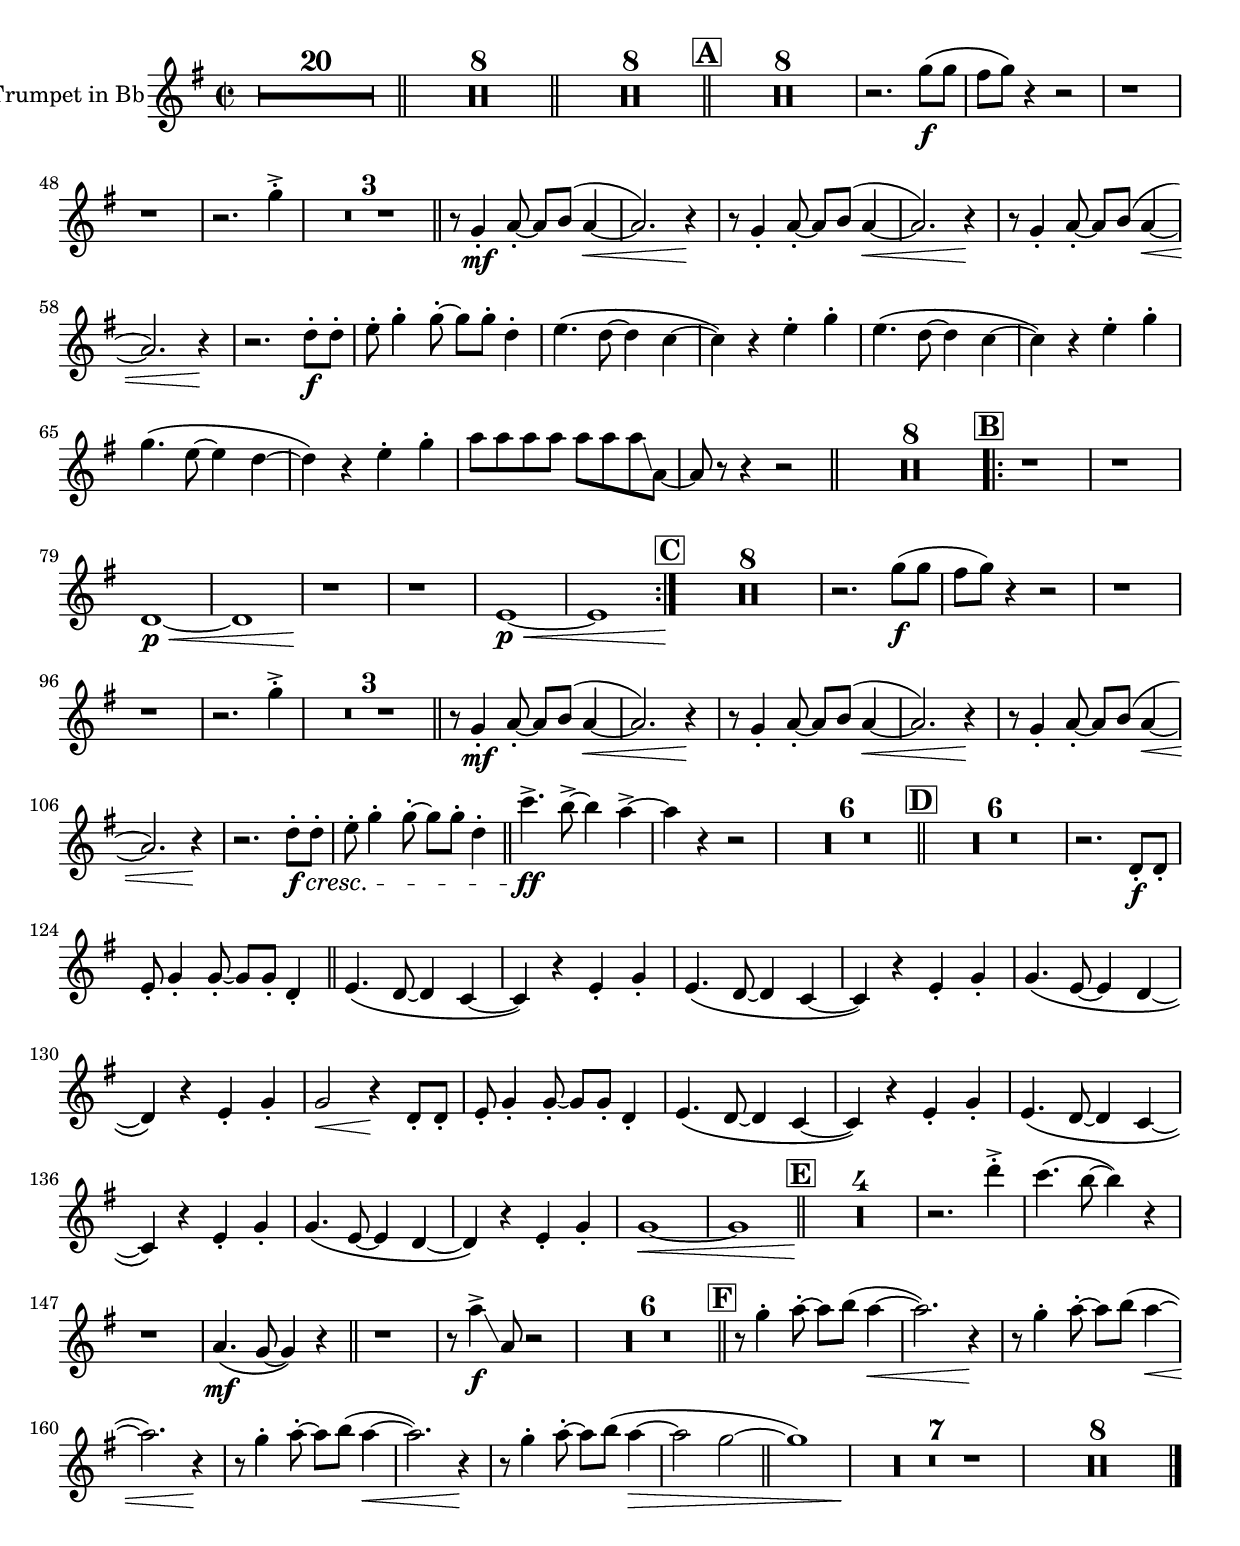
\version "2.18.2"

global = {
  \set Score.markFormatter = #format-mark-box-letters
  \key d \minor
  \time 2/2
}

trumpetBb = \relative c'' {
  \global
  \transposition bes
  \compressFullBarRests
  R1*20 | \bar "||"
  R1*8 | \bar "||"
  R1* 8 | \bar "||"
  \mark \default
  R1*8 |
  r2. f8\(\f f |
  e f\) r4 r2 |
  r1 | r1 |
  r2. f4->-. |
  R1*3 | \bar "||"
  r8 f,4-.\mf g8~-. g a^( g4~\< | g2.) r4\! |
  r8 f4-. g8~-. g a^( g4~\< | g2.) r4\! |
  r8 f4-. g8~-. g a^( g4~\< | g2.) r4\! |
  r2. c8-.\f c-. | d8-. f4-. f8~-. f f-. c4-. |
  d4.\( c8~ c4 bes4~ | bes4\) r4 d4-. f-. |
  d4.\( c8~ c4 bes4~ | bes4\) r4 d4-. f-. |
  f4.\( d8~ d4 c4~ | c4\) r d-. f-. | g8 g g g g g g\glissando g,~ | g8 r8 r4 r2 | \bar "||" |
  R1*8 |
  \mark \default
  \repeat volta 2 {r1 | r1 | c,1~\<\p | c1 | r1\! | r1 | d~\<\p | d} |
  \mark \default
  R1*8\! |
  r2. f'8(\f f |
  e f) r4 r2 |
  r1 | r1 |
  r2. f4->-. |
  R1*3 | \bar "||"
  r8 f,4-.\mf g8~-. g a^( g4~\< | g2.) r4\! |
  r8 f4-. g8~-. g a^( g4~\< | g2.) r4\! |
  r8 f4-. g8~-. g a^( g4~\< | g2.) r4\! |
  r2. c8-.\f\cresc c-. | d8-. f4-. f8~-. f f-. c4-. | \bar "||"
  bes'4.\ff-> a8~-> a4 g~-> | g r r2 | R1*6 | \bar "||" |
  \mark \default
  R1*6 | r2. c,,8-.\f c-. | d8-. f4-. f8~-. f f-. c4-. | \bar "||"
  d4.\( c8~ c4 bes4~ | bes4\) r4 d4-. f-. |
  d4.\( c8~ c4 bes4~ | bes4\) r4 d4-. f-. |
  f4.\( d8~ d4 c4~ | c4\) r d-. f-. | f2\< r4\! c8-. c-. | d8-. f4-. f8~-. f f-. c4-. |
  d4.\( c8~ c4 bes4~ | bes4\) r4 d4-. f-. |
  d4.\( c8~ c4 bes4~ | bes4\) r4 d4-. f-. |
  f4.\( d8~ d4 c4~ | c4\) r d-. f-. |
  f1~\< | f | \bar "||"
  \mark \default
  R1*4\! |
  r2. c''4-.-> |
  bes4.\( a8~ a4\) r | r1 | g,4.\mf\( f8~ f4\) r | \bar "||"
  r1 | r8 g'4->\f\glissando g,8 r2 | R1*6 | \bar "||"
  \mark \default
  r8 f'4-. g8~-. g a^( g4~\< | g2.) r4\! |
  r8 f4-. g8~-. g a^( g4~\< | g2.) r4\! |
  r8 f4-. g8~-. g a^( g4~\< | g2.) r4\! |
  r8 f4-. g8~-. g a^( g4~\> | g2 f2~ | \bar "||"
  f1) | R1*7\! | R1*8 \bar "|."
  
}

\score {
  \new Staff \with {
    instrumentName = "Trumpet in Bb"
    midiInstrument = "trumpet"
  } \transpose a b \trumpetBb
  \layout { }
  \midi {
    \tempo 4=100
  }
}
